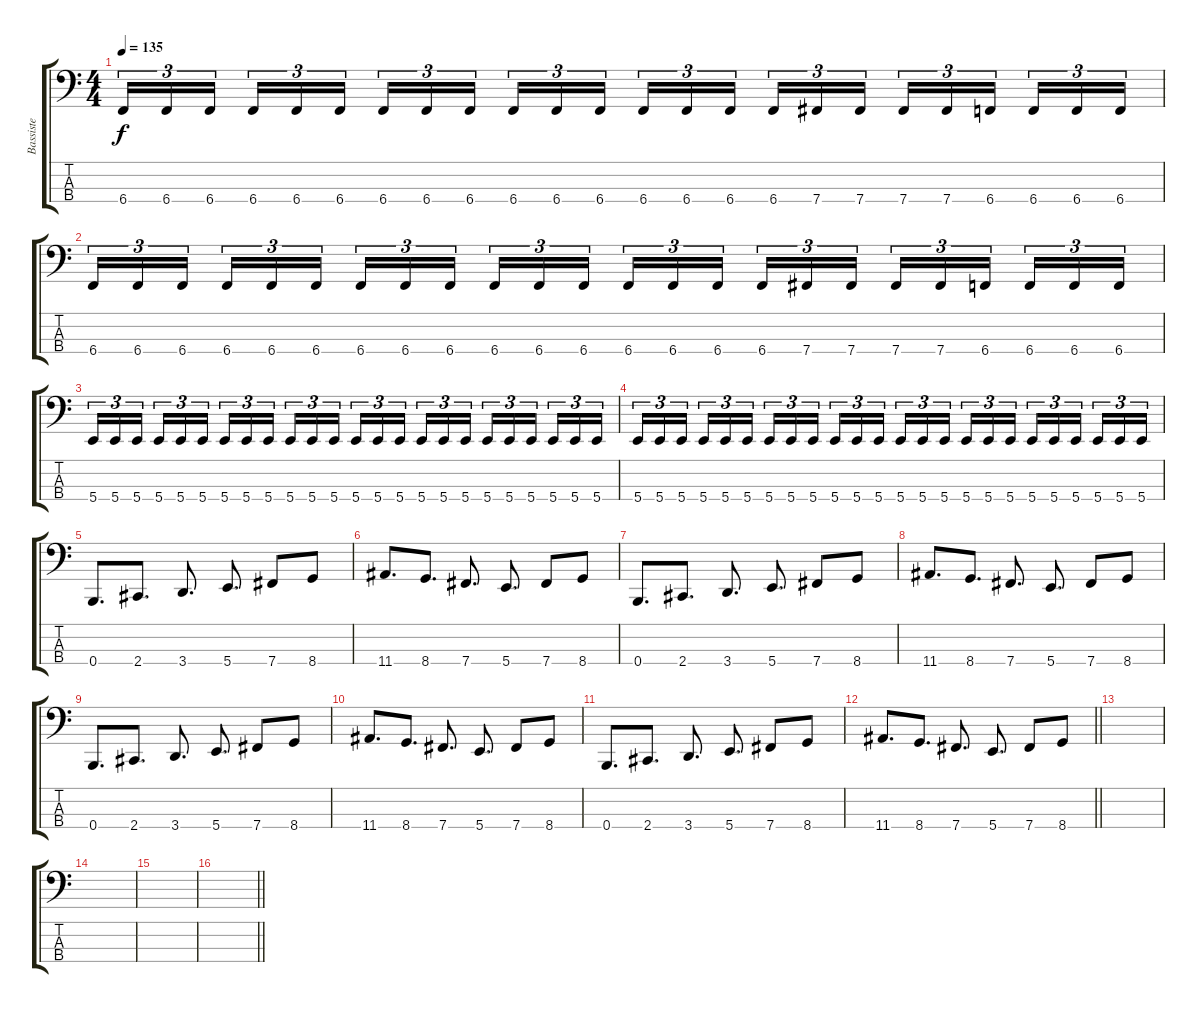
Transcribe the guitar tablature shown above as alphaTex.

\track ("Bassiste" "Bassiste") {instrument electricbassfinger}
\staff {score tabs}
\tuning (D2 B1 Gb1 B0) {hide}
\ts (4 4)
\tempo 135
\clef f4
\ks c
6.4.16{tu (3 2) dy f} 6.4.16{tu (3 2)} 6.4.16{tu (3 2) beam splitsecondary} 6.4.16{tu (3 2)} 6.4.16{tu (3 2)} 6.4.16{tu (3 2)} 6.4.16{tu (3 2)} 6.4.16{tu (3 2)} 6.4.16{tu (3 2) beam splitsecondary} 6.4.16{tu (3 2)} 6.4.16{tu (3 2)} 6.4.16{tu (3 2)} 6.4.16{tu (3 2)} 6.4.16{tu (3 2)} 6.4.16{tu (3 2) beam splitsecondary} 6.4.16{tu (3 2)} 7.4.16{tu (3 2)} 7.4.16{tu (3 2)} 7.4.16{tu (3 2)} 7.4.16{tu (3 2)} 6.4.16{tu (3 2) beam splitsecondary} 6.4.16{tu (3 2)} 6.4.16{tu (3 2)} 6.4.16{tu (3 2)} |
6.4.16{tu (3 2)} 6.4.16{tu (3 2)} 6.4.16{tu (3 2) beam splitsecondary} 6.4.16{tu (3 2)} 6.4.16{tu (3 2)} 6.4.16{tu (3 2)} 6.4.16{tu (3 2)} 6.4.16{tu (3 2)} 6.4.16{tu (3 2) beam splitsecondary} 6.4.16{tu (3 2)} 6.4.16{tu (3 2)} 6.4.16{tu (3 2)} 6.4.16{tu (3 2)} 6.4.16{tu (3 2)} 6.4.16{tu (3 2) beam splitsecondary} 6.4.16{tu (3 2)} 7.4.16{tu (3 2)} 7.4.16{tu (3 2)} 7.4.16{tu (3 2)} 7.4.16{tu (3 2)} 6.4.16{tu (3 2) beam splitsecondary} 6.4.16{tu (3 2)} 6.4.16{tu (3 2)} 6.4.16{tu (3 2)} |
5.4.16{tu (3 2)} 5.4.16{tu (3 2)} 5.4.16{tu (3 2) beam splitsecondary} 5.4.16{tu (3 2)} 5.4.16{tu (3 2)} 5.4.16{tu (3 2)} 5.4.16{tu (3 2)} 5.4.16{tu (3 2)} 5.4.16{tu (3 2) beam splitsecondary} 5.4.16{tu (3 2)} 5.4.16{tu (3 2)} 5.4.16{tu (3 2)} 5.4.16{tu (3 2)} 5.4.16{tu (3 2)} 5.4.16{tu (3 2) beam splitsecondary} 5.4.16{tu (3 2)} 5.4.16{tu (3 2)} 5.4.16{tu (3 2)} 5.4.16{tu (3 2)} 5.4.16{tu (3 2)} 5.4.16{tu (3 2) beam splitsecondary} 5.4.16{tu (3 2)} 5.4.16{tu (3 2)} 5.4.16{tu (3 2)} |
5.4.16{tu (3 2)} 5.4.16{tu (3 2)} 5.4.16{tu (3 2) beam splitsecondary} 5.4.16{tu (3 2)} 5.4.16{tu (3 2)} 5.4.16{tu (3 2)} 5.4.16{tu (3 2)} 5.4.16{tu (3 2)} 5.4.16{tu (3 2) beam splitsecondary} 5.4.16{tu (3 2)} 5.4.16{tu (3 2)} 5.4.16{tu (3 2)} 5.4.16{tu (3 2)} 5.4.16{tu (3 2)} 5.4.16{tu (3 2) beam splitsecondary} 5.4.16{tu (3 2)} 5.4.16{tu (3 2)} 5.4.16{tu (3 2)} 5.4.16{tu (3 2)} 5.4.16{tu (3 2)} 5.4.16{tu (3 2) beam splitsecondary} 5.4.16{tu (3 2)} 5.4.16{tu (3 2)} 5.4.16{tu (3 2)} |
0.4.8{d} 2.4.8{d} 3.4.8{d} 5.4.8{d} 7.4.8 8.4.8 |
11.4.8{d} 8.4.8{d} 7.4.8{d} 5.4.8{d} 7.4.8 8.4.8 |
0.4.8{d} 2.4.8{d} 3.4.8{d} 5.4.8{d} 7.4.8 8.4.8 |
11.4.8{d} 8.4.8{d} 7.4.8{d} 5.4.8{d} 7.4.8 8.4.8 |
0.4.8{d} 2.4.8{d} 3.4.8{d} 5.4.8{d} 7.4.8 8.4.8 |
11.4.8{d} 8.4.8{d} 7.4.8{d} 5.4.8{d} 7.4.8 8.4.8 |
0.4.8{d} 2.4.8{d} 3.4.8{d} 5.4.8{d} 7.4.8 8.4.8 |
\barLineRight lightlight
11.4.8{d} 8.4.8{d} 7.4.8{d} 5.4.8{d} 7.4.8 8.4.8 |
|
|
|
\barLineRight lightlight
